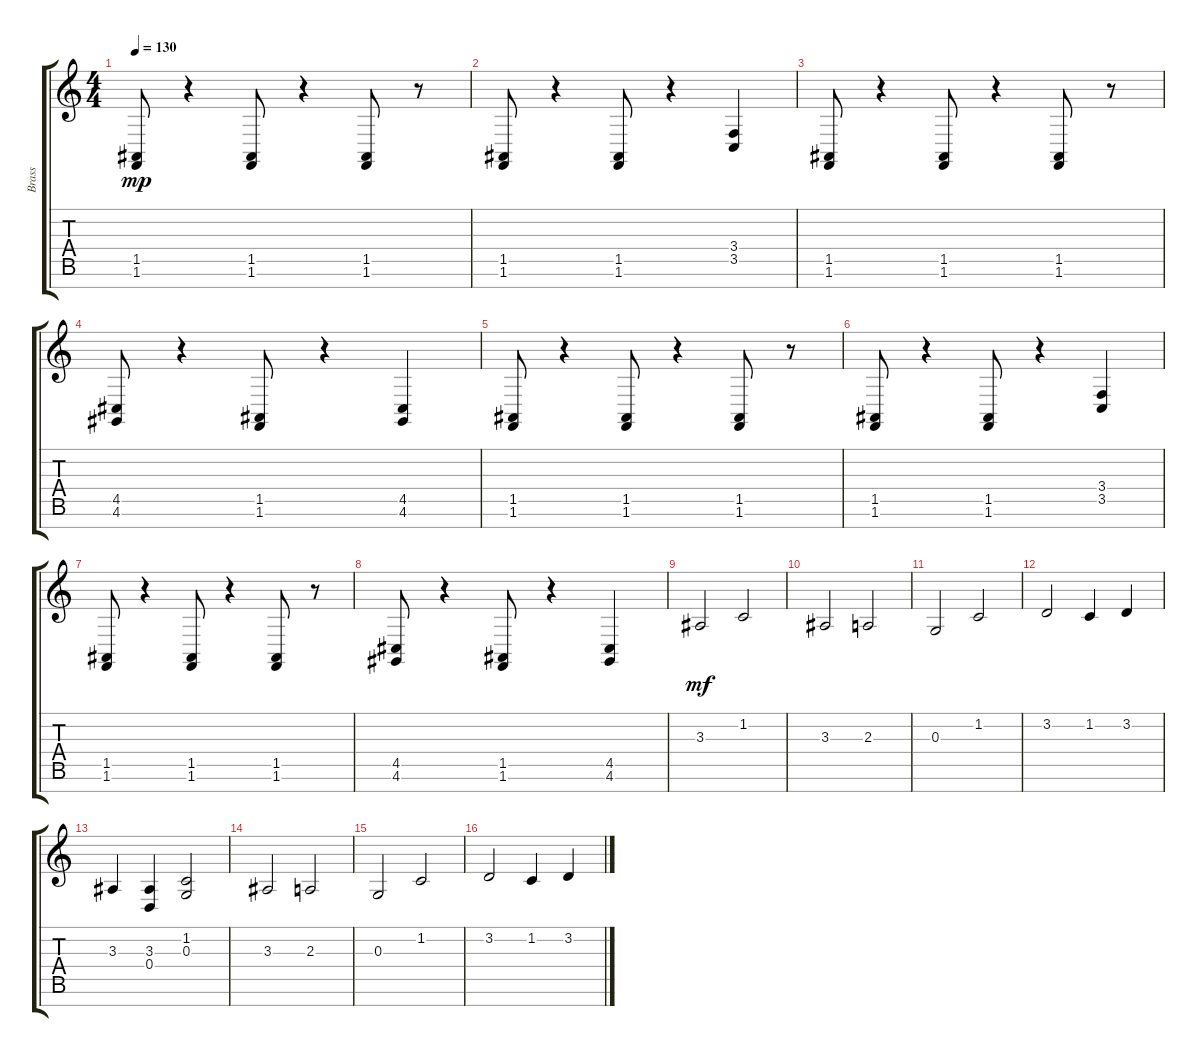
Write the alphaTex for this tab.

\track ("Brass" "Brass") {instrument frenchhorn}
\staff {score tabs}
\tuning (E4 B3 G3 D3 A2 E2 B1) {hide}
\ts (4 4)
\tempo 130
\clef g2
\ks c
(1.5 1.6).8{dy mp instrument trombone} r.4 (1.5 1.6).8 r.4 (1.5 1.6).8 r.8 |
(1.5 1.6).8 r.4 (1.5 1.6).8 r.4 (3.4 3.5).4 |
(1.5 1.6).8 r.4 (1.5 1.6).8 r.4 (1.5 1.6).8 r.8 |
(4.5 4.6).8 r.4 (1.5 1.6).8 r.4 (4.5 4.6).4 |
(1.5 1.6).8 r.4 (1.5 1.6).8 r.4 (1.5 1.6).8 r.8 |
(1.5 1.6).8 r.4 (1.5 1.6).8 r.4 (3.4 3.5).4 |
(1.5 1.6).8 r.4 (1.5 1.6).8 r.4 (1.5 1.6).8 r.8 |
(4.5 4.6).8 r.4 (1.5 1.6).8 r.4 (4.5 4.6).4 |
3.3.2{dy mf instrument frenchhorn} 1.2.2 |
3.3.2 2.3.2 |
0.3.2 1.2.2 |
3.2.2 1.2.4 3.2.4 |
3.3.4 (3.3 0.4).4 (1.2 0.3).2 |
3.3.2 2.3.2 |
0.3.2 1.2.2 |
3.2.2 1.2.4 3.2.4
